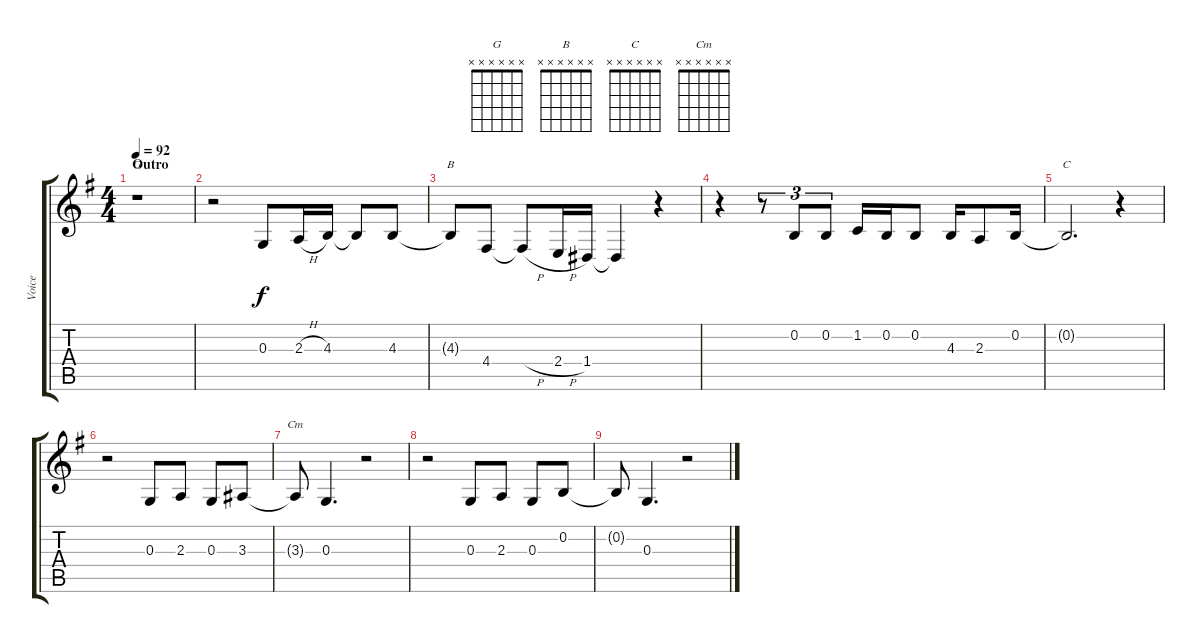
\track ("Voice" "Voice") {instrument clarinet}
\staff {score tabs}
\tuning (E4 B3 G3 D3 A2 E2) {hide}
\chord ("G" x x x x x x)
\chord ("B" x x x x x x)
\chord ("C" x x x x x x)
\chord ("Cm" x x x x x x)
\ts (4 4)
\section ("" "Outro")
\tempo 92
\clef g2
\ks g
r.1{ch "G" dy f} |
r.2 0.3.8 2.3{h}.16 4.3.16 4.3{t}.8 4.3.8 |
4.3{t}.8{ch "B"} 4.4.8 4.4{h t}.8 2.4{h}.16 1.4.16 1.4{t}.4 r.4 |
r.4 r.8{tu (3 2)} 0.2.8{tu (3 2)} 0.2.8{tu (3 2)} 1.2.16 0.2.16 0.2.8 4.3.16 2.3.8 0.2.16 |
0.2{t}.2{d ch "C"} r.4 |
r.2 0.3.8 2.3.8 0.3.8 3.3.8 |
3.3{t}.8{ch "Cm"} 0.3.4{d} r.2 |
r.2 0.3.8 2.3.8 0.3.8 0.2.8 |
0.2{t}.8 0.3.4{d} r.2
